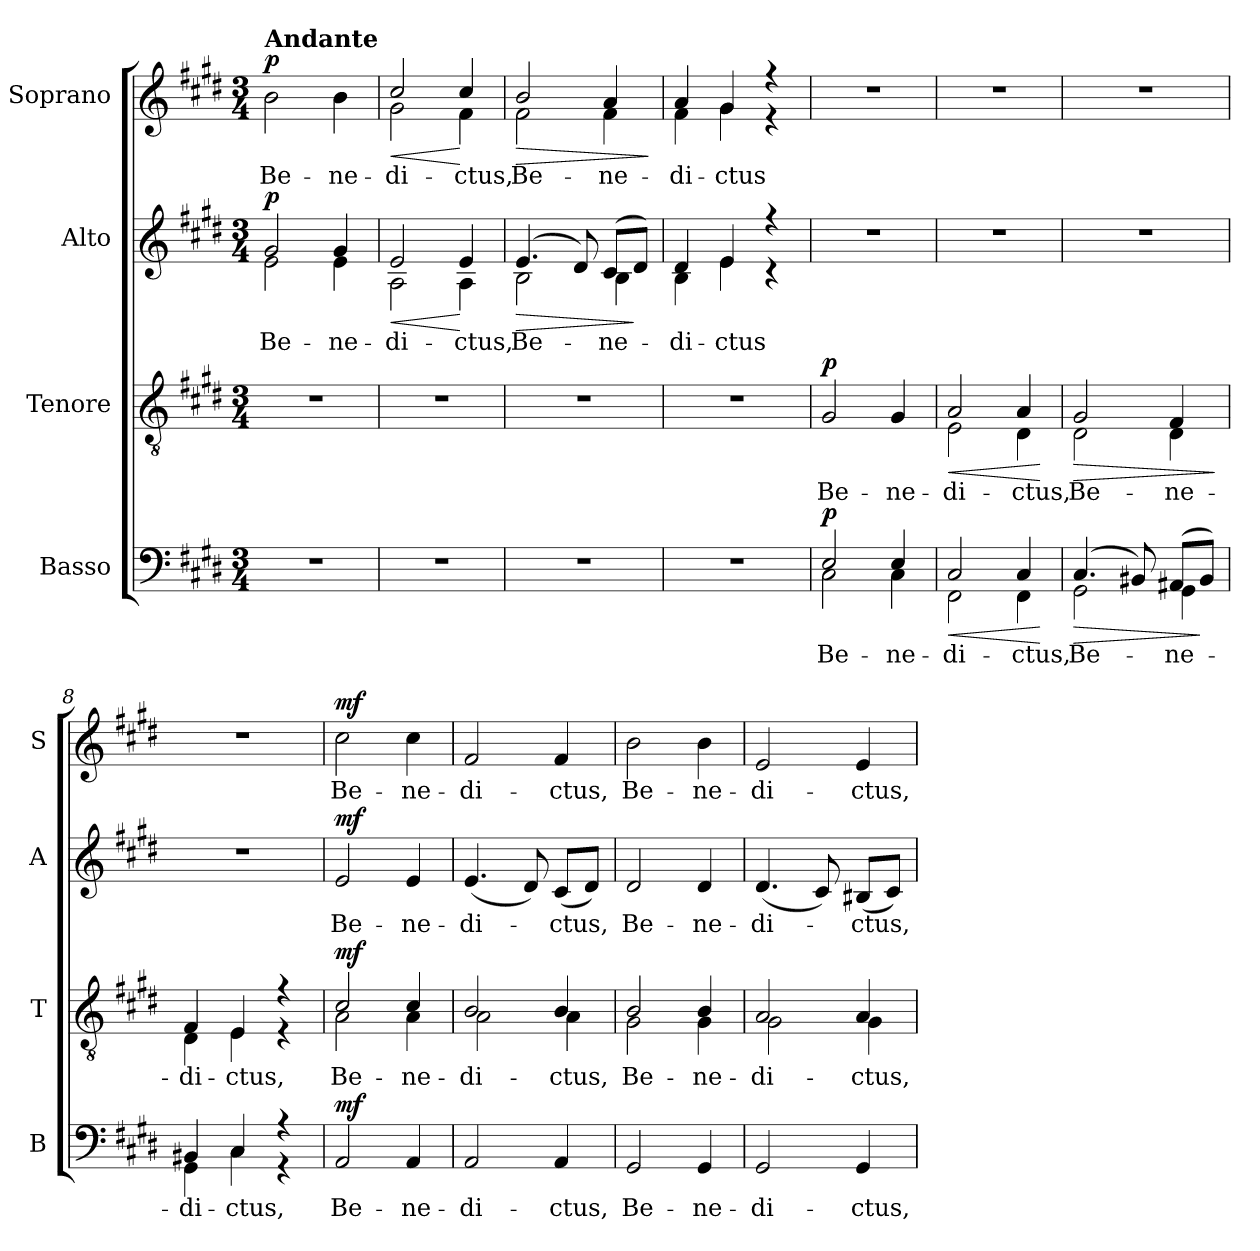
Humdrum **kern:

**kern	**text	**dynam	**kern	**text	**dynam	**kern	**text	**dynam	**kern	**text	**dynam
*part4	*part4	*part4	*part3	*part3	*part3	*part2	*part2	*part2	*part1	*part1	*part1
*staff4	*staff4	*staff4	*staff3	*staff3	*staff3	*staff2	*staff2	*staff2	*staff1	*staff1	*staff1
*I"Basso	*	*	*I"Tenore	*	*	*I"Alto	*	*	*I"Soprano	*	*
*I'B	*	*	*I'T	*	*	*I'A	*	*	*I'S	*	*
*clefF4	*	*	*clefGv2	*	*	*clefG2	*	*	*clefG2	*	*
*k[f#c#g#d#]	*	*	*k[f#c#g#d#]	*	*	*k[f#c#g#d#]	*	*	*k[f#c#g#d#]	*	*
*E:	*	*	*E:	*	*	*E:	*	*	*E:	*	*
*M3/4	*	*	*M3/4	*	*	*M3/4	*	*	*M3/4	*	*
*MM72	*	*	*MM72	*	*	*MM72	*	*	*MM72	*	*
=1	=1	=1	=1	=1	=1	=1	=1	=1	=1	=1	=1
!	!	!	!	!	!	!	!	!	!LO:TX:a:B:t=Andante	!	!
!	!	!	!	!	!	!	!LO:LY:b	!LO:DY:a	!	!LO:LY:b	!LO:DY:a
*	*	*	*	*	*	*^	*	*	*	*	*
2.r	.	.	2.r	.	.	2g#/	2e\	Be-	p	2b\	Be-	p
!	!	!	!	!	!	!	!	!LO:LY:b	!	!	!LO:LY:b	!
.	.	.	.	.	.	4g#/	4e\	-ne-	.	4b\	-ne-	.
=2	=2	=2	=2	=2	=2	=2	=2	=2	=2	=2	=2	=2
!	!	!	!	!	!	!	!	!LO:LY:b	!LO:HP:b	!	!LO:LY:b	!LO:HP:b
*	*	*	*	*	*	*	*	*	*	*^	*	*
2.r	.	.	2.r	.	.	2e/	2A\	-di-	<	2cc#/	2g#\	-di-	<
!	!	!	!	!	!	!	!	!LO:LY:b	!	!	!	!LO:LY:b	!
.	.	.	.	.	.	4e/	4A\	-ctus,	[	4cc#/	4f#\	-ctus,	[
=3	=3	=3	=3	=3	=3	=3	=3	=3	=3	=3	=3	=3	=3
!	!	!	!	!	!	!	!	!LO:LY:b	!LO:HP:b	!	!	!LO:LY:b	!LO:HP:b
2.r	.	.	2.r	.	.	(>4.e/	2B\	Be-	>	2b/	2f#\	Be-	>
.	.	.	.	.	.	8d#/)	.	.	.	.	.	.	.
!	!	!	!	!	!	!	!	!LO:LY:b	!	!	!	!LO:LY:b	!
.	.	.	.	.	.	(>8c#/L	4B\	-ne-	.	4a/	4f#\	-ne-	.
.	.	.	.	.	.	8d#/J)	.	.	]	.	.	.	.
*	*	*	*	*	*	*v	*v	*	*	*	*	*	*
*	*	*	*	*	*	*	*	*	*v	*v	*	*
.	.	.	.	.	.	.	.	.	.	.	]
=4	=4	=4	=4	=4	=4	=4	=4	=4	=4	=4	=4
!	!	!	!	!	!	!	!LO:LY:b	!	!	!LO:LY:b	!
*	*	*	*	*	*	*^	*	*	*^	*	*
2.r	.	.	2.r	.	.	4d#/	4B\	-di-	.	4a/	4f#\	-di-	.
!	!	!	!	!	!	!	!	!LO:LY:b	!	!	!	!LO:LY:b	!
.	.	.	.	.	.	4e/	4e\	-ctus	.	4g#/	4g#\	-ctus	.
.	.	.	.	.	.	4r	4r	.	.	4r	4r	.	.
=5	=5	=5	=5	=5	=5	=5	=5	=5	=5	=5	=5	=5	=5
!	!LO:LY:b	!LO:DY:a	!	!LO:LY:b	!LO:DY:a	!	!	!	!	!	!	!	!
*	*	*	*	*	*	*v	*v	*	*	*	*	*	*
*^	*	*	*	*	*	*	*	*	*v	*v	*	*
2E/	2C#\	Be-	p	2G#/	Be-	p	2.r	.	.	2.r	.	.
!	!	!LO:LY:b	!	!	!LO:LY:b	!	!	!	!	!	!	!
4E/	4C#\	-ne-	.	4G#/	-ne-	.	.	.	.	.	.	.
=6	=6	=6	=6	=6	=6	=6	=6	=6	=6	=6	=6	=6
!	!	!LO:LY:b	!LO:HP:b	!	!LO:LY:b	!LO:HP:b	!	!	!	!	!	!
*	*	*	*	*^	*	*	*	*	*	*	*	*
2C#/	2FF#\	-di-	<	2A/	2E\	-di-	<	2.r	.	.	2.r	.	.
!	!	!LO:LY:b	!	!	!	!LO:LY:b	!	!	!	!	!	!	!
4C#/	4FF#\	-ctus,	.	4A/	4D#\	-ctus,	.	.	.	.	.	.	.
*v	*v	*	*	*	*	*	*	*	*	*	*	*	*
*	*	*	*v	*v	*	*	*	*	*	*	*	*
.	.	[	.	.	[	.	.	.	.	.	.
!!LO:LB:g=z
=7	=7	=7	=7	=7	=7	=7	=7	=7	=7	=7	=7
!	!LO:LY:b	!LO:HP:b	!	!LO:LY:b	!LO:HP:b	!	!	!	!	!	!
*^	*	*	*^	*	*	*	*	*	*	*	*
(>4.C#/	2GG#\	Be-	>	2G#/	2D#\	Be-	>	2.r	.	.	2.r	.	.
8BB#X/)	.	.	.	.	.	.	.	.	.	.	.	.	.
!	!	!LO:LY:b	!	!	!	!LO:LY:b	!	!	!	!	!	!	!
(>8AA#X/L	4GG#\	-ne-	.	4F#/	4D#\	-ne-	.	.	.	.	.	.	.
8BB#/J)	.	.	]	.	.	.	.	.	.	.	.	.	.
*v	*v	*	*	*	*	*	*	*	*	*	*	*	*
*	*	*	*v	*v	*	*	*	*	*	*	*	*
.	.	.	.	.	]	.	.	.	.	.	.
=8	=8	=8	=8	=8	=8	=8	=8	=8	=8	=8	=8
!	!LO:LY:b	!	!	!LO:LY:b	!	!	!	!	!	!	!
*^	*	*	*^	*	*	*	*	*	*	*	*
4BB#X/	4GG#\	-di-	.	4F#/	4D#\	-di-	.	2.r	.	.	2.r	.	.
!	!	!LO:LY:b	!	!	!	!LO:LY:b	!	!	!	!	!	!	!
4C#/	4C#\	-ctus,	.	4E/	4E\	-ctus,	.	.	.	.	.	.	.
4r	4r	.	.	4r	4r	.	.	.	.	.	.	.	.
=9	=9	=9	=9	=9	=9	=9	=9	=9	=9	=9	=9	=9	=9
!	!	!LO:LY:b	!LO:DY:a	!	!	!LO:LY:b	!LO:DY:a	!	!LO:LY:b	!LO:DY:a	!	!LO:LY:b	!LO:DY:a
*v	*v	*	*	*	*	*	*	*	*	*	*	*	*
2AA/	Be-	mf	2c#/	2A\	Be-	mf	2e/	Be-	mf	2cc#\	Be-	mf
!	!LO:LY:b	!	!	!	!LO:LY:b	!	!	!LO:LY:b	!	!	!LO:LY:b	!
4AA/	-ne-	.	4c#/	4A\	-ne-	.	4e/	-ne-	.	4cc#\	-ne-	.
=10	=10	=10	=10	=10	=10	=10	=10	=10	=10	=10	=10	=10
!	!LO:LY:b	!	!	!	!LO:LY:b	!	!	!LO:LY:b	!	!	!LO:LY:b	!
2AA/	-di-	.	2B/	2A\	-di-	.	(<4.e/	-di-	.	2f#/	-di-	.
.	.	.	.	.	.	.	8d#/)	.	.	.	.	.
!	!LO:LY:b	!	!	!	!LO:LY:b	!	!	!LO:LY:b	!	!	!LO:LY:b	!
4AA/	-ctus,	.	4B/	4A\	-ctus,	.	(<8c#/L	-ctus,	.	4f#/	-ctus,	.
.	.	.	.	.	.	.	8d#/J)	.	.	.	.	.
=11	=11	=11	=11	=11	=11	=11	=11	=11	=11	=11	=11	=11
!	!LO:LY:b	!	!	!	!LO:LY:b	!	!	!LO:LY:b	!	!	!LO:LY:b	!
2GG#/	Be-	.	2B/	2G#\	Be-	.	2d#/	Be-	.	2b\	Be-	.
!	!LO:LY:b	!	!	!	!LO:LY:b	!	!	!LO:LY:b	!	!	!LO:LY:b	!
4GG#/	-ne-	.	4B/	4G#\	-ne-	.	4d#/	-ne-	.	4b\	-ne-	.
=12	=12	=12	=12	=12	=12	=12	=12	=12	=12	=12	=12	=12
!	!LO:LY:b	!	!	!	!LO:LY:b	!	!	!LO:LY:b	!	!	!LO:LY:b	!
2GG#/	-di-	.	2A/	2G#\	-di-	.	(<4.d#/	-di-	.	2e/	-di-	.
.	.	.	.	.	.	.	8c#/)	.	.	.	.	.
!	!LO:LY:b	!	!	!	!LO:LY:b	!	!	!LO:LY:b	!	!	!LO:LY:b	!
4GG#/	-ctus,	.	4A/	4G#\	-ctus,	.	(<8B#X/L	-ctus,	.	4e/	-ctus,	.
.	.	.	.	.	.	.	8c#/J)	.	.	.	.	.
*	*	*	*v	*v	*	*	*	*	*	*	*	*
=	=	=	=	=	=	=	=	=	=	=	=
*-	*-	*-	*-	*-	*-	*-	*-	*-	*-	*-	*-
